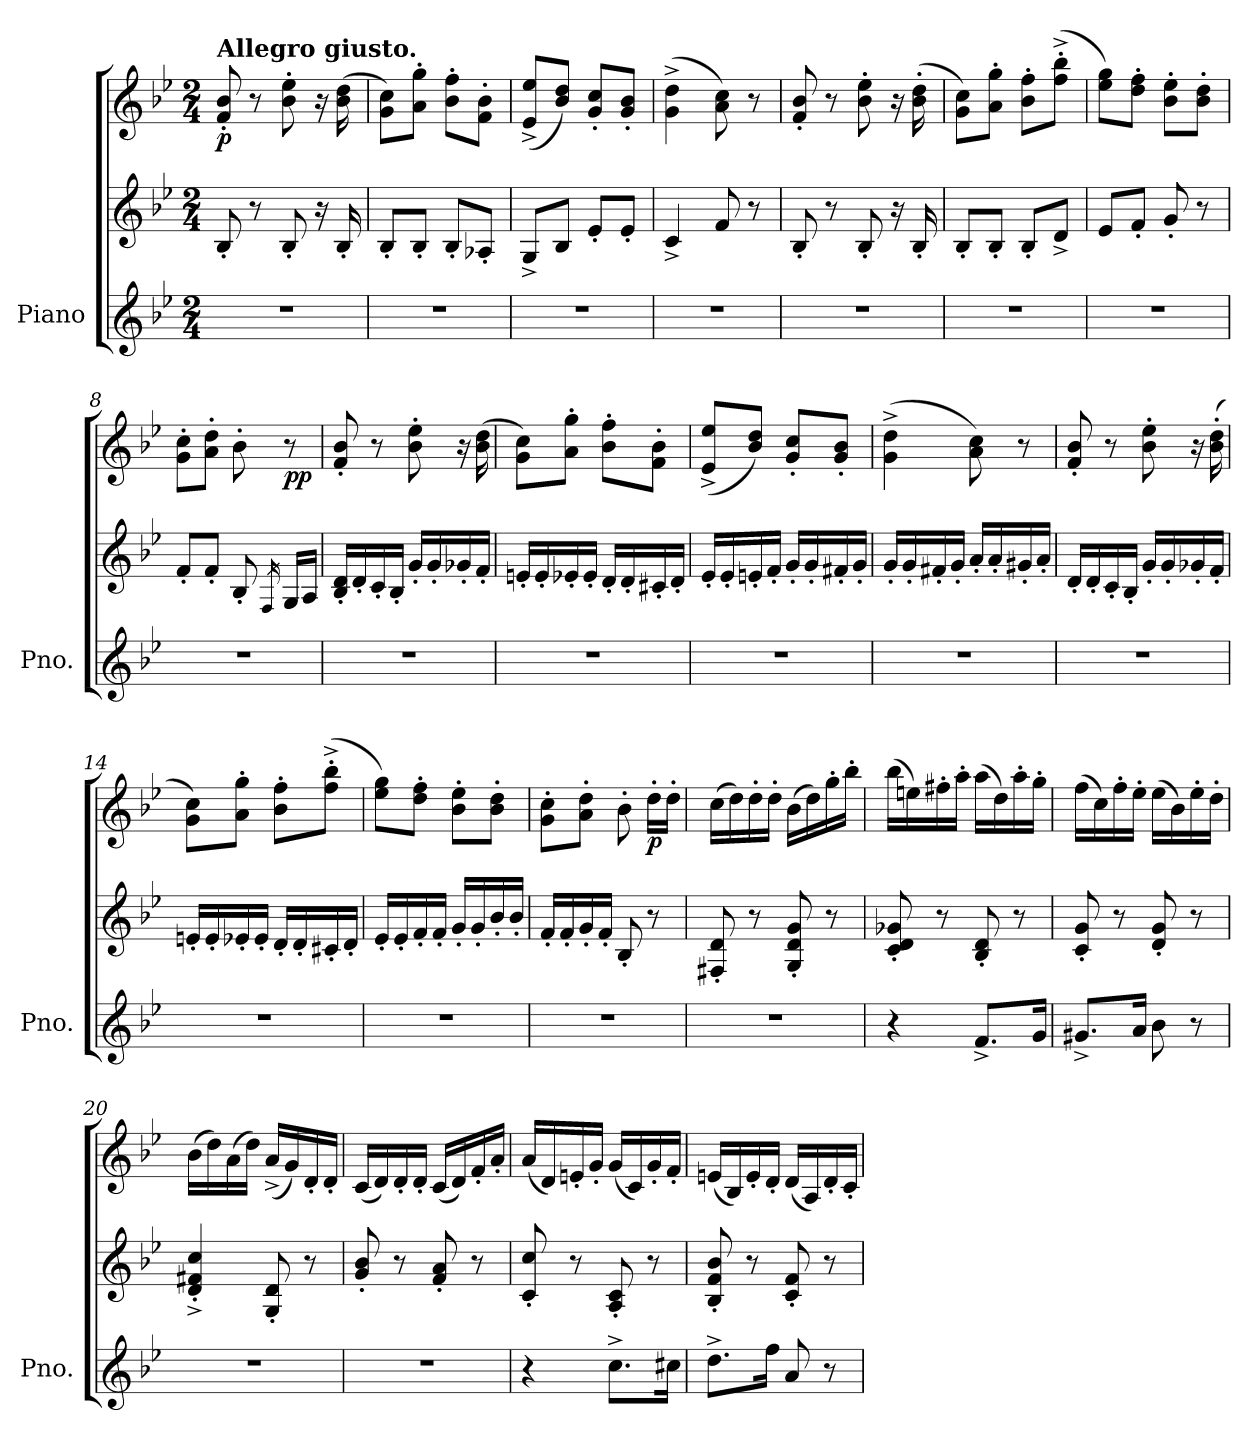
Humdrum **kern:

**kern	**kern	**kern	**dynam
*part1	*part1	*part1	*part1
*staff3	*staff2	*staff1	*staff1/2/3
*I"Piano	*	*	*
*I'Pno.	*	*	*
*clefG2	*clefG2	*clefG2	*
*k[b-e-]	*k[b-e-]	*k[b-e-]	*
*M2/4	*M2/4	*M2/4	*
*MM126	*MM126	*MM126	*
=1	=1	=1	=1
!	!	!LO:TX:a:B:t=Allegro giusto.	!
!	!	!	!LO:DY:b
2r	8B-'/	8f/' 8b-/'	p
.	8r	8r	.
.	8B-'/	8b-\' 8ee-\'	.
.	16r	16r	.
.	16B-'/	(>16b-\ 16dd\	.
=2	=2	=2	=2
2r	8B-'/L	8g\ 8cc\L)	.
.	8B-'/J	8a\' 8gg\'J	.
.	8B-'/L	8b-\' 8ff\'L	.
.	8A-X'/J	8f\' 8b-\'J	.
=3	=3	=3	=3
2r	8G^/L	(<8e-/^ 8ee-/^L	.
.	8B-/J	8b-/ 8dd/J)	.
.	8e-'/L	8g/' 8cc/'L	.
.	8e-'/J	8g/' 8b-/'J	.
=4	=4	=4	=4
2r	4c^/	(>4g\^ 4dd\^	.
.	8f/	8a\ 8cc\)	.
.	8r	8r	.
=5	=5	=5	=5
2r	8B-'/	8f/' 8b-/'	.
.	8r	8r	.
.	8B-'/	8b-\' 8ee-\'	.
.	16r	16r	.
.	16B-'/	(>16b-\' 16dd\'	.
=6	=6	=6	=6
2r	8B-'/L	8g\ 8cc\L)	.
.	8B-'/J	8a\' 8gg\'J	.
.	8B-'/L	8b-\' 8ff\'L	.
.	8d^/J	(>8ff\'^ 8bb-\'^J	.
=7	=7	=7	=7
2r	8e-/L	8ee-\ 8gg\L)	.
.	8f'/J	8dd\' 8ff\'J	.
.	8g'/	8b-\' 8ee-\'L	.
.	8r	8b-\' 8dd\'J	.
=8	=8	=8	=8
2r	8f'/L	8g\' 8cc\'L	.
.	8f'/J	8a\' 8dd\'J	.
.	8B-'/	8b-'\	.
.	16qF/	.	.
!	!	!	!LO:DY:b
.	16G/LL	8r	pp
.	16A/JJ	.	.
=9	=9	=9	=9
2r	16B-/' 16d/'LL	8f/' 8b-/'	.
.	16d'/	.	.
.	16c'/	8r	.
.	16B-'/JJ	.	.
.	16g'/LL	8b-\' 8ee-\'	.
.	16g'/	.	.
.	16g-X'/	16r	.
.	16f'/JJ	(>16b-\ 16dd\	.
!!LO:LB:g=z
=10	=10	=10	=10
2r	16en'/LL	8g\ 8cc\L)	.
.	16e'/	.	.
.	16e-X'/	8a\' 8gg\'J	.
.	16e-'/JJ	.	.
.	16d'/LL	8b-\' 8ff\'L	.
.	16d'/	.	.
.	16c#X'/	8f\' 8b-\'J	.
.	16d'/JJ	.	.
=11	=11	=11	=11
2r	16e-'/LL	(<8e-/^ 8ee-/^L	.
.	16e-'/	.	.
.	16en'/	8b-/ 8dd/J)	.
.	16f'/JJ	.	.
.	16g'/LL	8g/' 8cc/'L	.
.	16g'/	.	.
.	16f#X'/	8g/' 8b-/'J	.
.	16g'/JJ	.	.
=12	=12	=12	=12
2r	16g'/LL	(>4g\^ 4dd\^	.
.	16g'/	.	.
.	16f#X'/	.	.
.	16g'/JJ	.	.
.	16a'/LL	8a\ 8cc\)	.
.	16a'/	.	.
.	16g#X'/	8r	.
.	16a'/JJ	.	.
=13	=13	=13	=13
2r	16d'/LL	8f/' 8b-/'	.
.	16d'/	.	.
.	16c'/	8r	.
.	16B-'/JJ	.	.
.	16g'/LL	8b-\' 8ee-\'	.
.	16g'/	.	.
.	16g-X'/	16r	.
.	16f'/JJ	(>16b-\' 16dd\'	.
=14	=14	=14	=14
2r	16en'/LL	8g\ 8cc\L)	.
.	16e'/	.	.
.	16e-X'/	8a\' 8gg\'J	.
.	16e-'/JJ	.	.
.	16d'/LL	8b-\' 8ff\'L	.
.	16d'/	.	.
.	16c#X'/	(>8ff\'^ 8bb-\'^J	.
.	16d'/JJ	.	.
=15	=15	=15	=15
2r	16e-'/LL	8ee-\ 8gg\L)	.
.	16e-'/	.	.
.	16f'/	8dd\' 8ff\'J	.
.	16f'/JJ	.	.
.	16g'/LL	8b-\' 8ee-\'L	.
.	16g'/	.	.
.	16b-'/	8b-\' 8dd\'J	.
.	16b-'/JJ	.	.
=16	=16	=16	=16
2r	16f'/LL	8g\' 8cc\'L	.
.	16f'/	.	.
.	16g'/	8a\' 8dd\'J	.
.	16f'/JJ	.	.
.	8B-'/	8b-'\	.
!	!	!	!LO:DY:b
.	8r	16dd'\LL	p
.	.	16dd'\JJ	.
!!LO:LB:g=z
=17	=17	=17	=17
2r	8F#X/' 8d/'	(>16cc\LL	.
.	.	16dd\)	.
.	8r	16dd'\	.
.	.	16dd'\JJ	.
.	8G/' 8d/' 8g/'	(>16b-\LL	.
.	.	16dd\)	.
.	8r	16gg'\	.
.	.	16bb-'\JJ	.
=18	=18	=18	=18
4r	8c/' 8d/' 8g-X/'	(>16bb-\LL	.
.	.	16een\)	.
.	8r	16ff#X'\	.
.	.	16aa'\JJ	.
8.f^/L	8B-/' 8d/'	(>16aa\LL	.
.	.	16dd\)	.
.	8r	16aa'\	.
16g/Jk	.	16gg'\JJ	.
=19	=19	=19	=19
8.g#X^/L	8c/' 8g/'	(>16ff\LL	.
.	.	16cc\)	.
.	8r	16ff'\	.
16a/Jk	.	16ee-'\JJ	.
8b-\	8d/' 8g/'	(>16ee-\LL	.
.	.	16b-\)	.
8r	8r	16ee-'\	.
.	.	16dd'\JJ	.
=20	=20	=20	=20
2r	4d/'^ 4f#X/'^ 4cc/'^	(>16b-\LL	.
.	.	16dd\)	.
.	.	(>16a\	.
.	.	16dd\JJ)	.
.	8G/' 8d/'	(<16a^/LL	.
.	.	16g/)	.
.	8r	16d'/	.
.	.	16d'/JJ	.
=21	=21	=21	=21
2r	8g/' 8b-/'	(<16c/LL	.
.	.	16d/)	.
.	8r	16d'/	.
.	.	16d'/JJ	.
.	8f/' 8a/'	(<16c/LL	.
.	.	16d/)	.
.	8r	16f'/	.
.	.	16a'/JJ	.
=22	=22	=22	=22
4r	8c/' 8cc/'	(<16a/LL	.
.	.	16d/)	.
.	8r	16en'/	.
.	.	16g'/JJ	.
8.cc^\L	8A/' 8c/'	(<16g/LL	.
.	.	16c/)	.
.	8r	16g'/	.
16cc#X\Jk	.	16f'/JJ	.
=23	=23	=23	=23
8.dd^\L	8B-/' 8f/' 8b-/'	(<16en/LL	.
.	.	16B-/)	.
.	8r	16e'/	.
16ff\Jk	.	16d'/JJ	.
8a/	8c/' 8f/'	(<16d/LL	.
.	.	16A/)	.
8r	8r	16d'/	.
.	.	16c'/JJ	.
=	=	=	=
*-	*-	*-	*-
